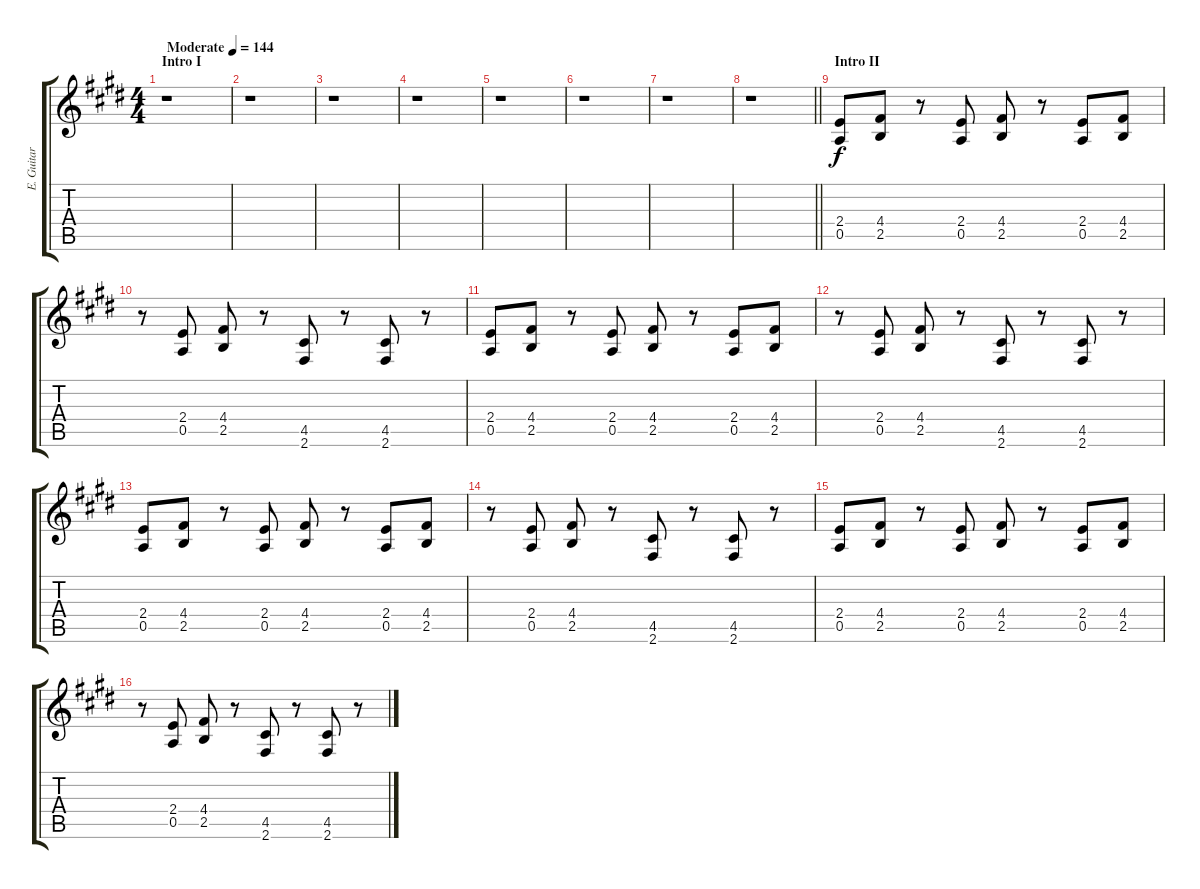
\track ("E. Guitar II" "E. Guitar ") {instrument overdrivenguitar}
\staff {score tabs}
\tuning (E4 B3 G3 D3 A2 E2) {hide}
\ts (4 4)
\section ("" "Intro I")
\tempo (144 "Moderate")
\clef g2
\ks e
r.1{dy f instrument overdrivenguitar} |
r.1 |
r.1 |
r.1 |
r.1 |
r.1 |
r.1 |
\barLineRight lightlight
r.1 |
\section ("" "Intro II")
(2.4 0.5).8 (4.4 2.5).8 r.8 (2.4 0.5).8 (4.4 2.5).8 r.8 (2.4 0.5).8 (4.4 2.5).8 |
r.8 (2.4 0.5).8 (4.4 2.5).8 r.8 (4.5 2.6).8 r.8 (4.5 2.6).8 r.8 |
(2.4 0.5).8 (4.4 2.5).8 r.8 (2.4 0.5).8 (4.4 2.5).8 r.8 (2.4 0.5).8 (4.4 2.5).8 |
r.8 (2.4 0.5).8 (4.4 2.5).8 r.8 (4.5 2.6).8 r.8 (4.5 2.6).8 r.8 |
(2.4 0.5).8 (4.4 2.5).8 r.8 (2.4 0.5).8 (4.4 2.5).8 r.8 (2.4 0.5).8 (4.4 2.5).8 |
r.8 (2.4 0.5).8 (4.4 2.5).8 r.8 (4.5 2.6).8 r.8 (4.5 2.6).8 r.8 |
(2.4 0.5).8 (4.4 2.5).8 r.8 (2.4 0.5).8 (4.4 2.5).8 r.8 (2.4 0.5).8 (4.4 2.5).8 |
r.8 (2.4 0.5).8 (4.4 2.5).8 r.8 (4.5 2.6).8 r.8 (4.5 2.6).8 r.8
